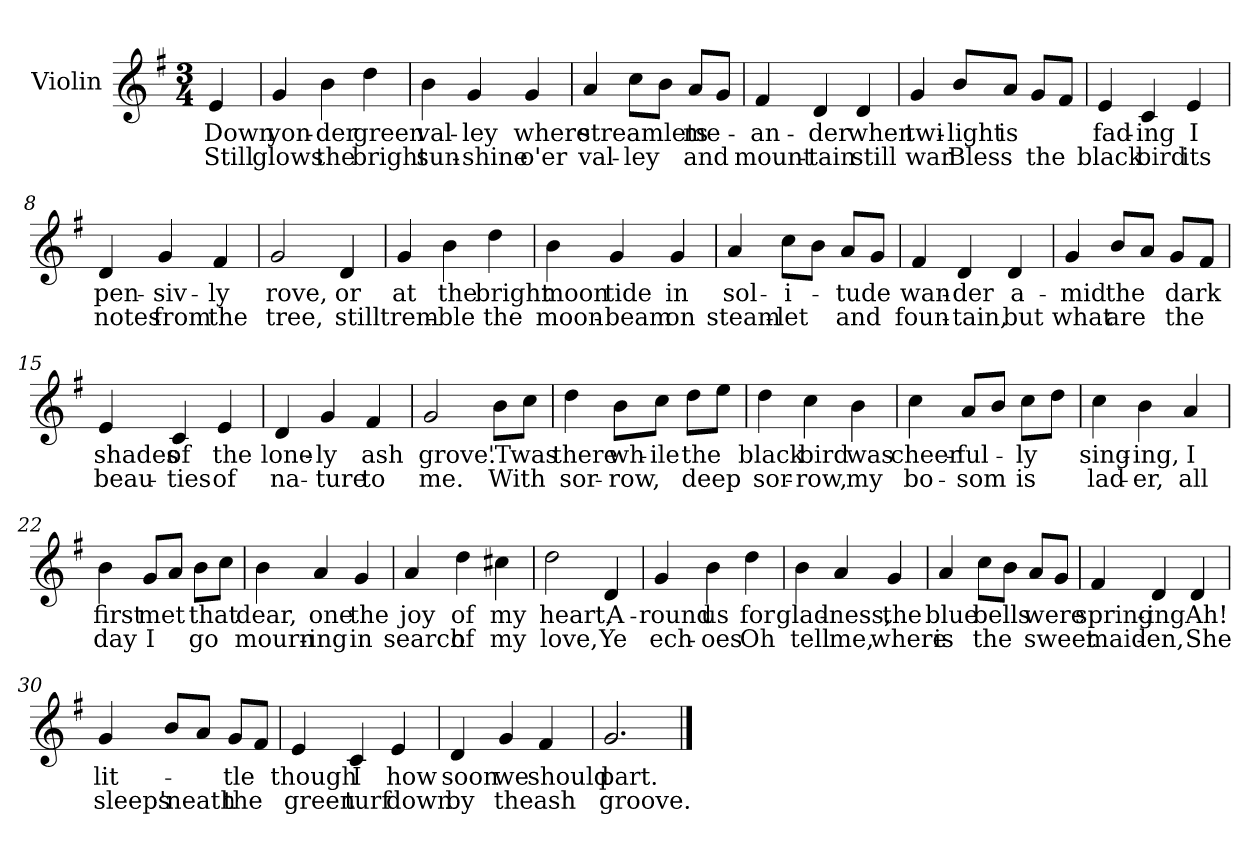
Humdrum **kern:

**kern	**text	**text
*part1	*part1	*part1
*staff1	*staff1	*staff1
*I"Violin	*	*
*I'Vln	*	*
*clefG2	*	*
*k[f#]	*	*
*G:	*	*
*M3/4	*	*
=1	=1	=1
4e/	Down	Still
=2	=2	=2
4g/	yon-	glows
4b\	der	the
4dd\	green	bright
=3	=3	=3
4b\	val-	sun-
4g/	ley	shine
4g/	where	o'er
=4	=4	=4
4a/	streamlets	val-
8cc\L	.	ley
8b\J	.	.
8a/L	me-	and
8g/J	.	.
!!LO:LB:g=z
=5	=5	=5
4f#/	an-	mount-
4d/	der	tain
4d/	when	still
=6	=6	=6
4g/	-twi-	war
8b/L	-light	Bless
8a/J	is	.
8g/L	.	the
8f#/J	.	.
=7	=7	=7
4e/	fad-	black
4c/	ing	bird
4e/	I	its
=8	=8	=8
4d/	pen-	notes
4g/	siv-	from
4f#/	ly	the
!!LO:LB:g=z
=9	=9	=9
2g/	rove,	tree,
4d/	or	still
=10	=10	=10
4g/	at	trem-
4b\	the	ble
4dd\	bright	the
=11	=11	=11
4b\	moon	moon-
4g/	tide	beam
4g/	in	on
=12	=12	=12
4a/	sol-	steam-
8cc\L	i-	let
8b\J	.	.
8a/L	tude	and
8g/J	.	.
!!LO:LB:g=z
=13	=13	=13
4f#/	wan-	foun-
4d/	der	tain,
4d/	a-	but
=14	=14	=14
4g/	mid	what
8b/L	the	are
8a/J	.	.
8g/L	dark	the
8f#/J	.	.
=15	=15	=15
4e/	shades	beau-
4c/	of	ties
4e/	the	of
=16	=16	=16
4d/	lone-	na-
4g/	ly	ture
4f#/	ash	to
!!LO:LB:g=z
=17	=17	=17
2g/	grove.	me.
8b\L	'Twas	With
8cc\J	.	.
=18	=18	=18
4dd\	there	sor-
8b\L	wh-	row,
8cc\J	ile	.
8dd\L	the	deep
8ee\J	.	.
=19	=19	=19
4dd\	black	sor-
4cc\	bird	row,
4b\	was	my
=20	=20	=20
4cc\	cheer-	bo-
8a/L	ful-	som
8b/J	.	.
8cc\L	ly	is
8dd\J	.	.
!!LO:LB:g=z
=21	=21	=21
4cc\	sing-	lad-
4b\	ing,	er,
4a/	I	all
=22	=22	=22
4b\	first	day
8g/L	met	I
8a/J	.	.
8b\L	that	go
8cc\J	.	.
=23	=23	=23
4b\	dear,	mourn-
4a/	one	ing
4g/	the	in
=24	=24	=24
4a/	joy	search
4dd\	of	of
4cc#X\	my	my
=25	=25	=25
2dd\	heart,	love,
4d/	A-	-Ye
!!LO:LB:g=z
=26	=26	=26
4g/	round	ech-
4b\	us	oes
4dd\	for	Oh
=27	=27	=27
4b\	glad-	tell
4a/	ness,	me,
4g/	the	where
=28	=28	=28
4a/	blue	is
8cc\L	bells	the
8b\J	.	.
8a/L	were	sweet
8g/J	.	.
=29	=29	=29
4f#/	spring-	maid-
4d/	ing	en,
4d/	Ah!	She
!!LO:LB:g=z
=30	=30	=30
4g/	lit-	sleeps
8b/L	.	'neath
8a/J	.	.
8g/L	tle	the
8f#/J	.	.
=31	=31	=31
4e/	though	green
4c/	I	turf
4e/	how	down
=32	=32	=32
4d/	soon	by
4g/	we	the
4f#/	should	ash
=33	=33	=33
2.g/	part.	groove.
==	==	==
*-	*-	*-
